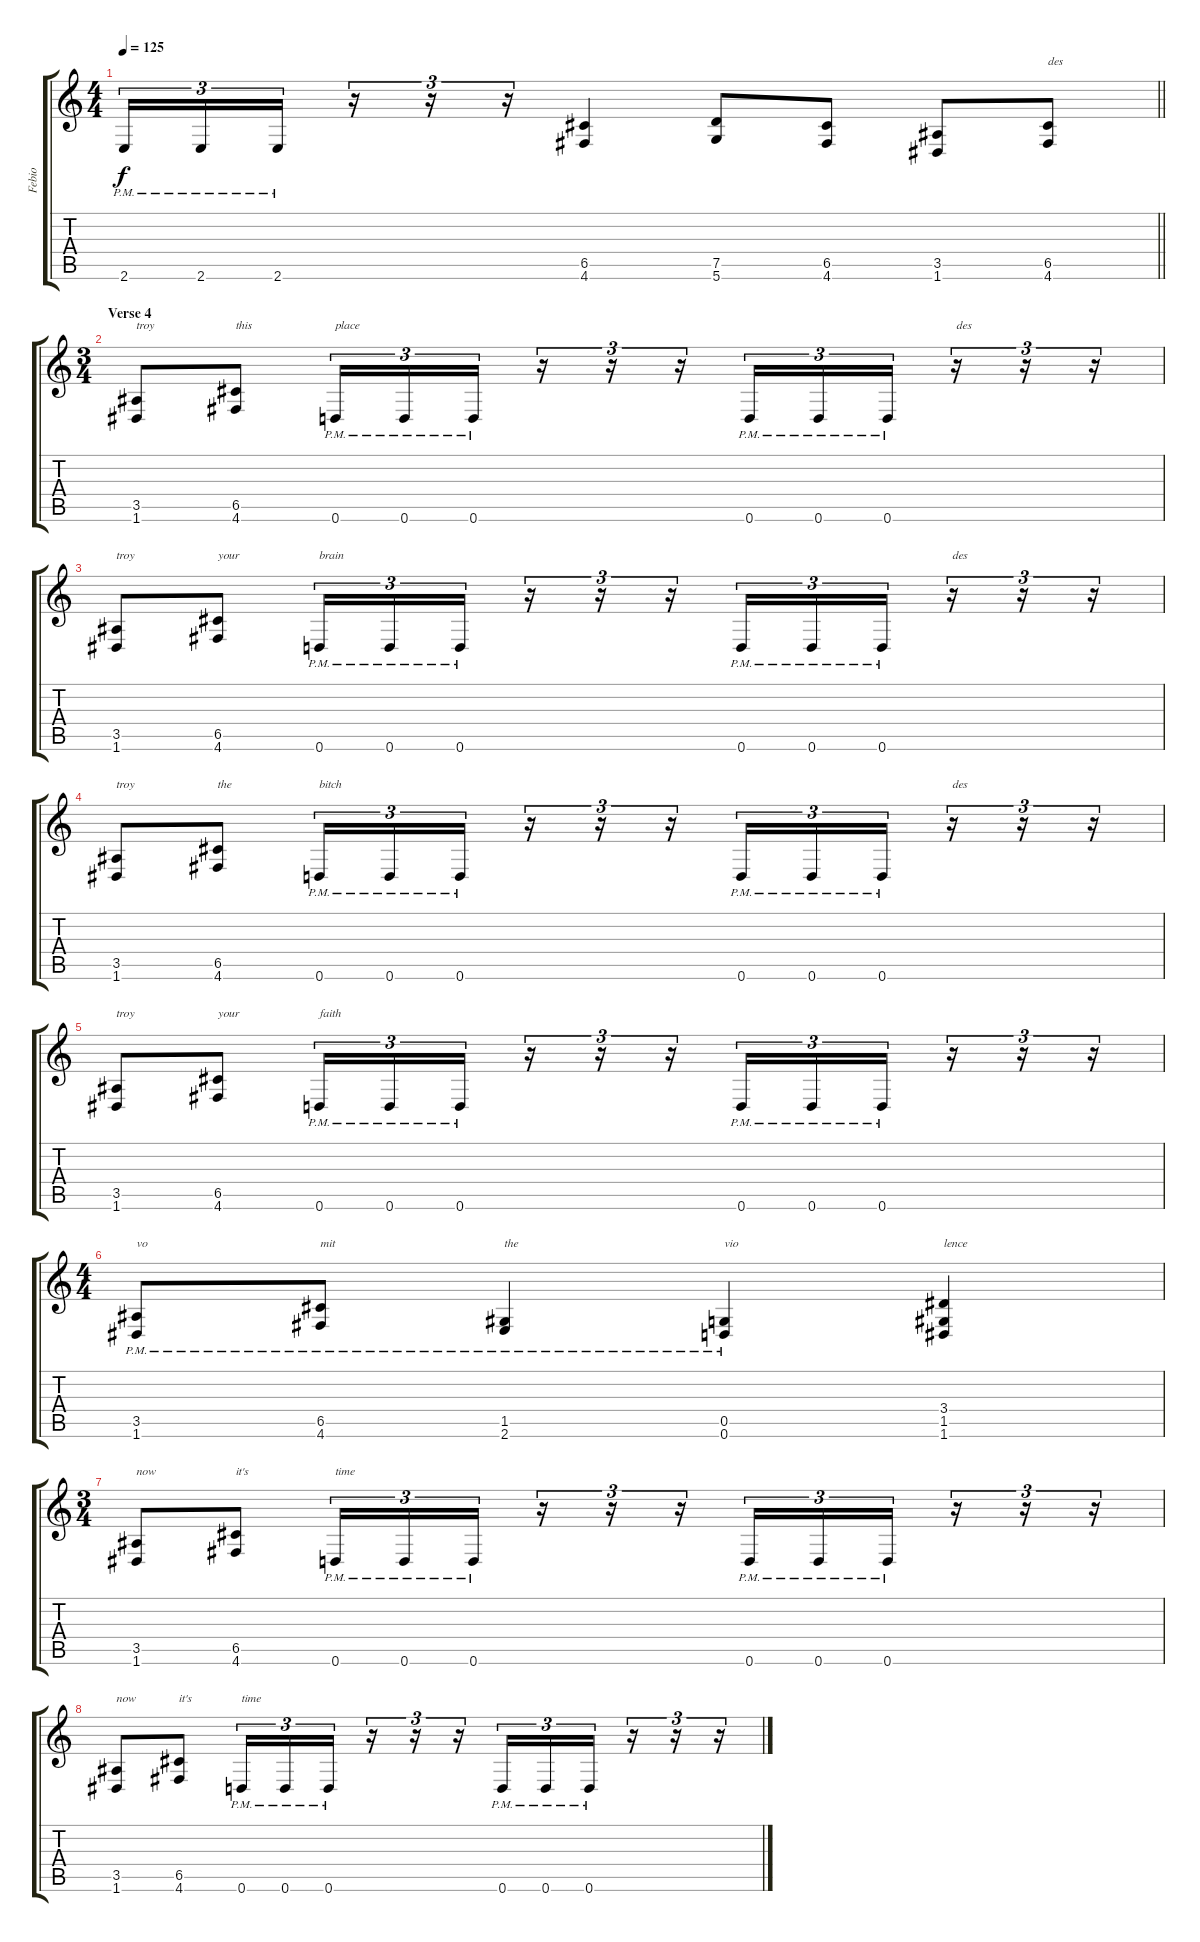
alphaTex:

\track ("Febio" "Febio") {instrument distortionguitar}
\staff {score tabs}
\tuning (D4 A3 F3 C3 G2 D2) {hide}
\ts (4 4)
\tempo 125
\clef g2
\barLineRight lightlight
\ks c
2.6{pm}.16{tu (3 2) dy f} 2.6{pm}.16{tu (3 2)} 2.6{pm}.16{tu (3 2)} r.16{tu (3 2)} r.16{tu (3 2)} r.16{tu (3 2)} (6.5 4.6).4 (7.5 5.6).8 (6.5 4.6).8 (3.5 1.6).8 (6.5 4.6).8{txt "des"} |
\ts (3 4)
\section ("" "Verse 4")
(3.5 1.6).8{txt "troy"} (6.5 4.6).8{txt "this"} 0.6{pm}.16{tu (3 2) txt "place"} 0.6{pm}.16{tu (3 2)} 0.6{pm}.16{tu (3 2)} r.16{tu (3 2)} r.16{tu (3 2)} r.16{tu (3 2)} 0.6{pm}.16{tu (3 2)} 0.6{pm}.16{tu (3 2)} 0.6{pm}.16{tu (3 2)} r.16{tu (3 2) txt "des"} r.16{tu (3 2)} r.16{tu (3 2)} |
(3.5 1.6).8{txt "troy"} (6.5 4.6).8{txt "your"} 0.6{pm}.16{tu (3 2) txt "brain"} 0.6{pm}.16{tu (3 2)} 0.6{pm}.16{tu (3 2)} r.16{tu (3 2)} r.16{tu (3 2)} r.16{tu (3 2)} 0.6{pm}.16{tu (3 2)} 0.6{pm}.16{tu (3 2)} 0.6{pm}.16{tu (3 2)} r.16{tu (3 2) txt "des"} r.16{tu (3 2)} r.16{tu (3 2)} |
(3.5 1.6).8{txt "troy"} (6.5 4.6).8{txt "the"} 0.6{pm}.16{tu (3 2) txt "bitch"} 0.6{pm}.16{tu (3 2)} 0.6{pm}.16{tu (3 2)} r.16{tu (3 2)} r.16{tu (3 2)} r.16{tu (3 2)} 0.6{pm}.16{tu (3 2)} 0.6{pm}.16{tu (3 2)} 0.6{pm}.16{tu (3 2)} r.16{tu (3 2) txt "des"} r.16{tu (3 2)} r.16{tu (3 2)} |
(3.5 1.6).8{txt "troy"} (6.5 4.6).8{txt "your"} 0.6{pm}.16{tu (3 2) txt "faith"} 0.6{pm}.16{tu (3 2)} 0.6{pm}.16{tu (3 2)} r.16{tu (3 2)} r.16{tu (3 2)} r.16{tu (3 2)} 0.6{pm}.16{tu (3 2)} 0.6{pm}.16{tu (3 2)} 0.6{pm}.16{tu (3 2)} r.16{tu (3 2)} r.16{tu (3 2)} r.16{tu (3 2)} |
\ts (4 4)
(3.5{pm} 1.6{pm}).8{txt "vo"} (6.5{pm} 4.6{pm}).8{txt "mit"} (1.5{pm} 2.6{pm}).4{txt "the"} (0.5{pm} 0.6{pm}).4{txt "vio"} (3.4 1.5 1.6).4{txt "lence"} |
\ts (3 4)
(3.5 1.6).8{txt "now"} (6.5 4.6).8{txt "it's"} 0.6{pm}.16{tu (3 2) txt "time"} 0.6{pm}.16{tu (3 2)} 0.6{pm}.16{tu (3 2)} r.16{tu (3 2)} r.16{tu (3 2)} r.16{tu (3 2)} 0.6{pm}.16{tu (3 2)} 0.6{pm}.16{tu (3 2)} 0.6{pm}.16{tu (3 2)} r.16{tu (3 2)} r.16{tu (3 2)} r.16{tu (3 2)} |
(3.5 1.6).8{txt "now"} (6.5 4.6).8{txt "it's"} 0.6{pm}.16{tu (3 2) txt "time"} 0.6{pm}.16{tu (3 2)} 0.6{pm}.16{tu (3 2)} r.16{tu (3 2)} r.16{tu (3 2)} r.16{tu (3 2)} 0.6{pm}.16{tu (3 2)} 0.6{pm}.16{tu (3 2)} 0.6{pm}.16{tu (3 2)} r.16{tu (3 2)} r.16{tu (3 2)} r.16{tu (3 2)}
